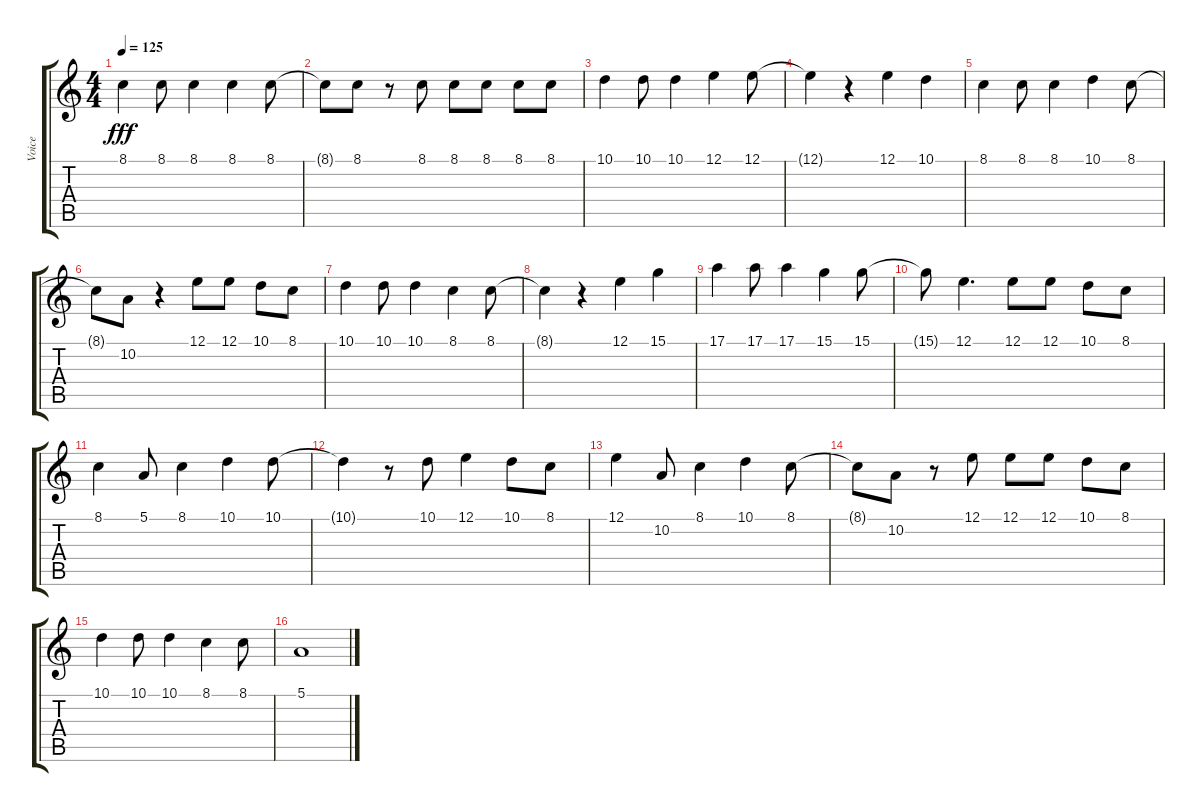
\track ("Voice" "Voice") {instrument violin}
\staff {score tabs}
\tuning (E4 B3 G3 D3 A2 E2) {hide}
\ts (4 4)
\tempo 125
\clef g2
\ks c
8.1.4{dy fff} 8.1.8 8.1.4 8.1.4 8.1.8 |
8.1{t}.8 8.1.8 r.8 8.1.8 8.1.8 8.1.8 8.1.8 8.1.8 |
10.1.4 10.1.8 10.1.4 12.1.4 12.1.8 |
12.1{t}.4 r.4 12.1.4 10.1.4 |
8.1.4 8.1.8 8.1.4 10.1.4 8.1.8 |
8.1{t}.8 10.2.8 r.4 12.1.8 12.1.8 10.1.8 8.1.8 |
10.1.4 10.1.8 10.1.4 8.1.4 8.1.8 |
8.1{t}.4 r.4 12.1.4 15.1.4 |
17.1.4 17.1.8 17.1.4 15.1.4 15.1.8 |
15.1{t}.8 12.1.4{d} 12.1.8 12.1.8 10.1.8 8.1.8 |
8.1.4 5.1.8 8.1.4 10.1.4 10.1.8 |
10.1{t}.4 r.8 10.1.8 12.1.4 10.1.8 8.1.8 |
12.1.4 10.2.8 8.1.4 10.1.4 8.1.8 |
8.1{t}.8 10.2.8 r.8 12.1.8 12.1.8 12.1.8 10.1.8 8.1.8 |
10.1.4 10.1.8 10.1.4 8.1.4 8.1.8 |
5.1.1
